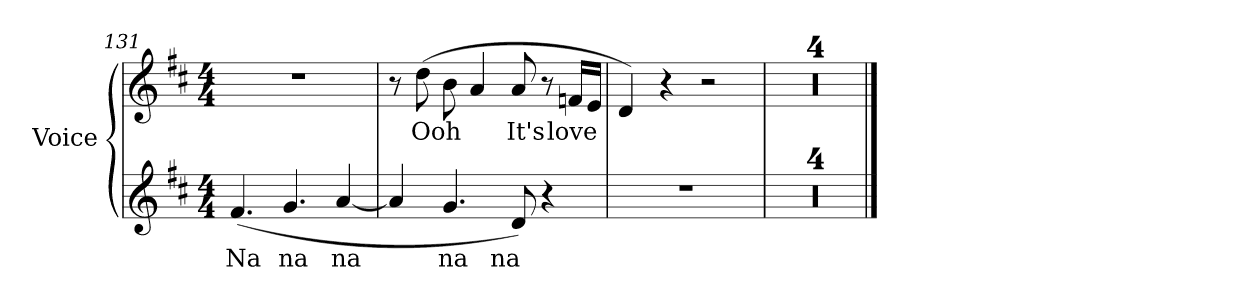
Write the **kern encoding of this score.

**kern	**text	**kern	**text
*part2	*part2	*part1	*part1
*staff2	*staff2	*staff1	*staff1
*I"Voice	*	*I"Voice	*
*I'Voice	*	*I'Voice	*
*clefG2	*	*clefG2	*
*k[f#c#]	*	*k[f#c#]	*
*D:	*	*D:	*
*M4/4	*	*M4/4	*
=131	=131	=131	=131
!	!LO:LY:b:color=#000000	!	!
(4.f#i/	Na	1r	.
!	!LO:LY:b:color=#000000	!	!
4.gi/	na	.	.
!	!LO:LY:b:color=#000000	!	!
[4ai/	na	.	.
!!LO:LB:g=z
=132	=132	=132	=132
4ai/]	.	8r	.
!	!	!	!LO:LY:b:color=#000000
.	.	(8ddi\	Ooh
!	!LO:LY:b:color=#000000	!	!
4.gi/	na	8bi\	.
.	.	4ai/	.
!	!LO:LY:b:color=#000000	!	!
!	!	!	!LO:LY:b:color=#000000
8di/)	na	8ai/	It's
4r	.	8r	.
!	!	!	!LO:LY:b:color=#000000
.	.	16fni/LL	love
.	.	16ei/JJ	.
=133	=133	=133	=133
1r	.	4di/)	.
.	.	4r	.
.	.	2r	.
=134	=134	=134	=134
1r	.	1r	.
=135	=135	=135	=135
1r	.	1r	.
=136	=136	=136	=136
1r	.	1r	.
=137	=137	=137	=137
1r	.	1r	.
==	==	==	==
*-	*-	*-	*-
